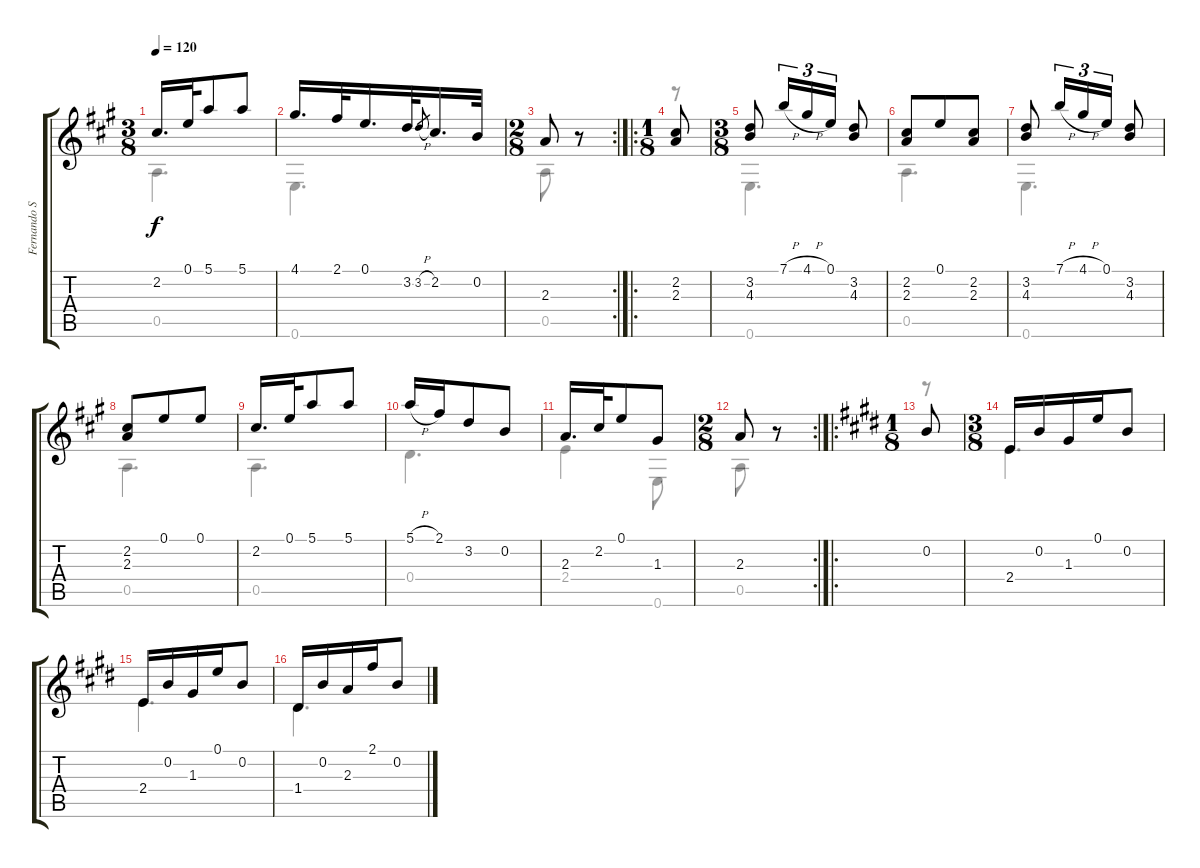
\track ("Fernando Sor" "Fernando S") {instrument acousticguitarnylon}
\staff {score tabs}
\tuning (E4 B3 G3 D3 A2 E2) {hide}
\voice
\ts (3 8)
\tempo 120
\clef g2
\ks a
2.2.16{d dy f} 0.1.32 5.1.8 5.1.8 |
4.1.16{d} 2.1.32 0.1.16{d} 3.2.32 3.2{h}.8{gr} 2.2.16{d} 0.2.32 |
\rc 2
\ts (2 8)
2.3.8 r.8 |
\ro
\ts (1 8)
(2.2 2.3).8 |
\ts (3 8)
(3.2 4.3).8 7.1{h}.16{tu (3 2)} 4.1{h}.16{tu (3 2)} 0.1.16{tu (3 2)} (3.2 4.3).8 |
(2.2 2.3).8 0.1.8 (2.2 2.3).8 |
(3.2 4.3).8 7.1{h}.16{tu (3 2)} 4.1{h}.16{tu (3 2)} 0.1.16{tu (3 2)} (3.2 4.3).8 |
(2.2 2.3).8 0.1.8 0.1.8 |
2.2.16{d} 0.1.32 5.1.8 5.1.8 |
5.1{h}.16 2.1.16 3.2.8 0.2.8 |
2.3.16{d} 2.2.32 0.1.8 1.3.8 |
\rc 2
\ts (2 8)
2.3.8 r.8 |
\ro
\ts (1 8)
\ks e
0.2.8 |
\ts (3 8)
\ks c#minor
2.4.16 0.2.16 1.3.16 0.1.16 0.2.8 |
\ks e
2.4.16 0.2.16 1.3.16 0.1.16 0.2.8 |
\ks c#minor
1.4.16 0.2.16 2.3.16 2.1.16 0.2.8
\voice
\clef g2
\ottava regular
\simile none
\ks a
0.5.4{d dy f} |
0.6.4{d} |
0.5.8 r.8 |
r.8 |
0.6.4{d} |
0.5.4{d} |
0.6.4{d} |
0.5.4{d} |
0.5.4{d} |
0.4.4{d} |
2.4.4 0.6.8 |
0.5.8 r.8 |
\ks e
r.8 |
\ks c#minor
2.4.4{d} |
\ks e
2.4.4{d} |
\ks c#minor
1.4.4{d}
